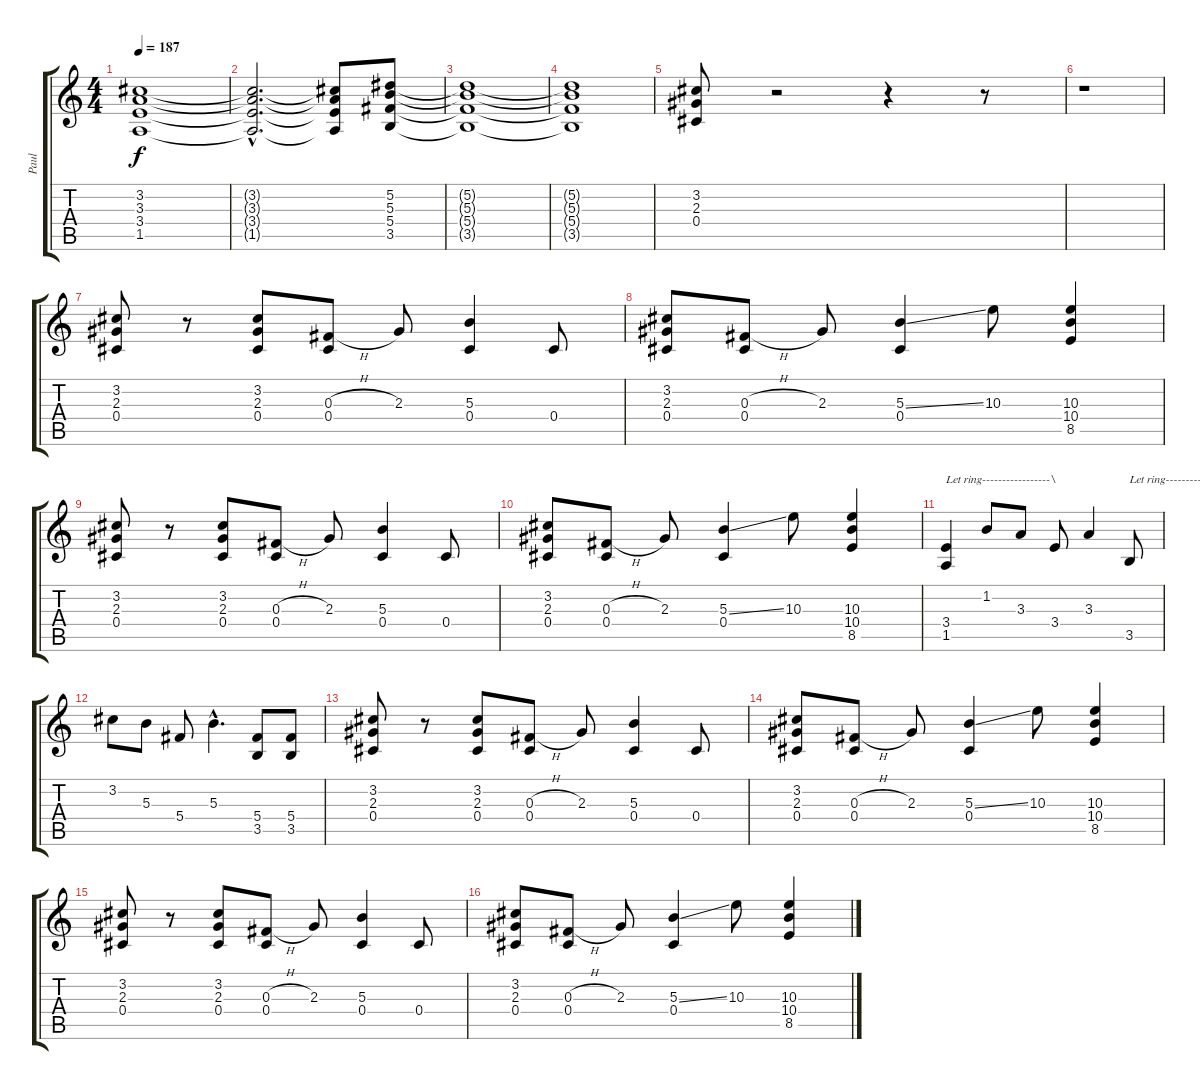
\track ("Paul" "Paul") {instrument overdrivenguitar}
\staff {score tabs}
\tuning (Eb4 Bb3 Gb3 Db3 Ab2 Eb2) {hide}
\ts (4 4)
\tempo 187
\clef g2
\ks c
(3.2 3.3 3.4 1.5).1{dy f} |
(3.2{hac t} 3.3{hac t} 3.4{hac t} 1.5{hac t}).2{d} (3.2{t} 3.3{t} 3.4{t} 1.5{t}).8 (5.2 5.3 5.4 3.5).8 |
(5.2{t} 5.3{t} 5.4{t} 3.5{t}).1 |
(5.2{t} 5.3{t} 5.4{t} 3.5{t}).1 |
(3.2 2.3 0.4).8 r.2 r.4 r.8 |
r.1 |
(3.2 2.3 0.4).8 r.8 (3.2 2.3 0.4).8 (0.3{h} 0.4).8 2.3.8 (5.3 0.4).4 0.4.8 |
(3.2 2.3 0.4).8 (0.3{h} 0.4).8 2.3.8 (5.3{ss} 0.4).4 10.3.8 (10.3 10.4 8.5).4 |
(3.2 2.3 0.4).8 r.8 (3.2 2.3 0.4).8 (0.3{h} 0.4).8 2.3.8 (5.3 0.4).4 0.4.8 |
(3.2 2.3 0.4).8 (0.3{h} 0.4).8 2.3.8 (5.3{ss} 0.4).4 10.3.8 (10.3 10.4 8.5).4 |
(3.4 1.5).4{txt "Let ring-----------------\\"} 1.2.8 3.3.8 3.4.8 3.3.4 3.5.8{txt "Let ring-------------------\\"} |
3.2.8 5.3.8 5.4.8 5.3{hac}.4{d} (5.4 3.5).8 (5.4 3.5).8 |
(3.2 2.3 0.4).8 r.8 (3.2 2.3 0.4).8 (0.3{h} 0.4).8 2.3.8 (5.3 0.4).4 0.4.8 |
(3.2 2.3 0.4).8 (0.3{h} 0.4).8 2.3.8 (5.3{ss} 0.4).4 10.3.8 (10.3 10.4 8.5).4 |
(3.2 2.3 0.4).8 r.8 (3.2 2.3 0.4).8 (0.3{h} 0.4).8 2.3.8 (5.3 0.4).4 0.4.8 |
(3.2 2.3 0.4).8 (0.3{h} 0.4).8 2.3.8 (5.3{ss} 0.4).4 10.3.8 (10.3 10.4 8.5).4
